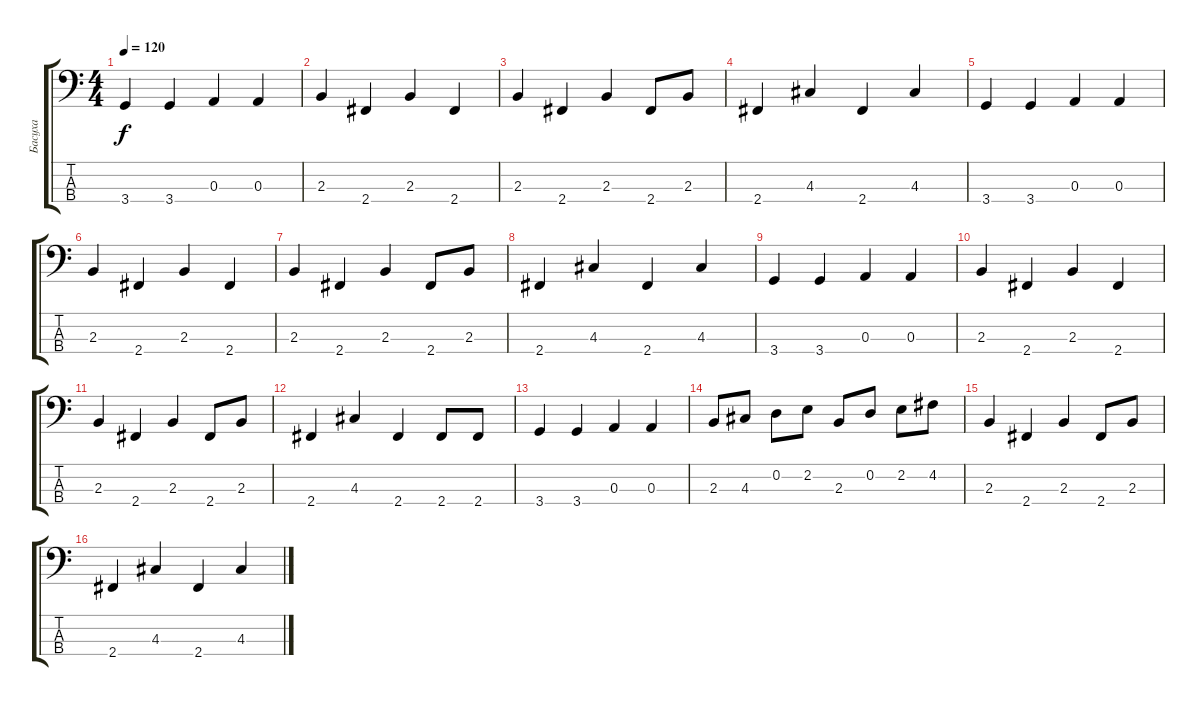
\track ("Басуха" "Басуха") {instrument electricbasspick}
\staff {score tabs}
\tuning (G2 D2 A1 E1) {hide}
\ts (4 4)
\tempo 120
\clef f4
\ks c
3.4.4{dy f} 3.4.4 0.3.4 0.3.4 |
2.3.4 2.4.4 2.3.4 2.4.4 |
2.3.4 2.4.4 2.3.4 2.4.8 2.3.8 |
2.4.4 4.3.4 2.4.4 4.3.4 |
3.4.4 3.4.4 0.3.4 0.3.4 |
2.3.4 2.4.4 2.3.4 2.4.4 |
2.3.4 2.4.4 2.3.4 2.4.8 2.3.8 |
2.4.4 4.3.4 2.4.4 4.3.4 |
3.4.4 3.4.4 0.3.4 0.3.4 |
2.3.4 2.4.4 2.3.4 2.4.4 |
2.3.4 2.4.4 2.3.4 2.4.8 2.3.8 |
2.4.4 4.3.4 2.4.4 2.4.8 2.4.8 |
3.4.4 3.4.4 0.3.4 0.3.4 |
2.3.8 4.3.8 0.2.8 2.2.8 2.3.8 0.2.8 2.2.8 4.2.8 |
2.3.4 2.4.4 2.3.4 2.4.8 2.3.8 |
2.4.4 4.3.4 2.4.4 4.3.4
